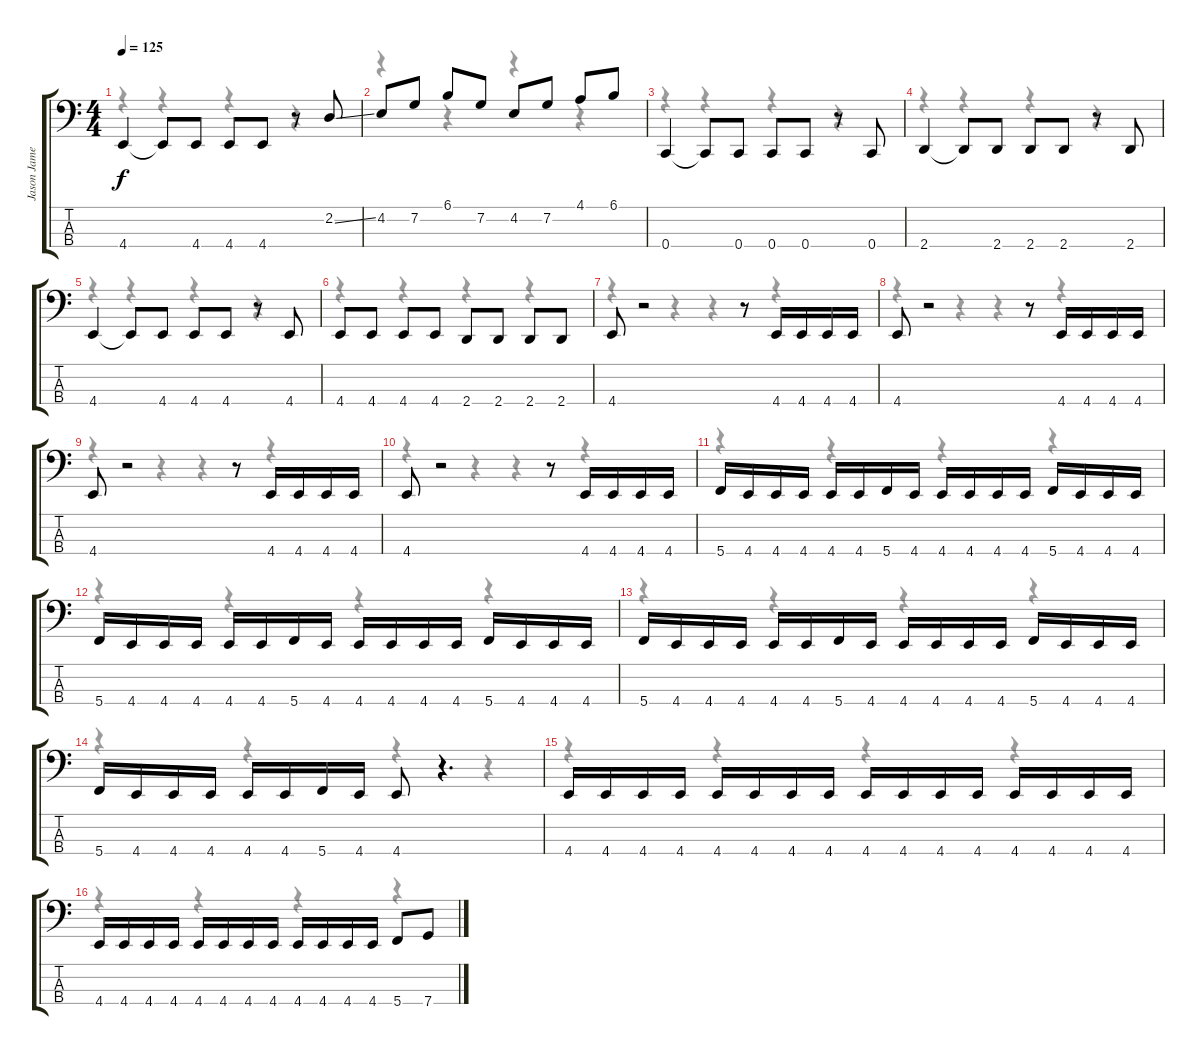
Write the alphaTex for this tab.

\track ("Jason James" "Jason Jame") {solo instrument electricbasspick}
\staff {score tabs}
\tuning (F2 C2 G1 C1) {hide}
\voice
\ts (4 4)
\tempo 125
\clef f4
\ks c
4.4.4{dy f} 4.4{t}.8 4.4.8 4.4.8 4.4.8 r.8 2.2{ss}.8 |
4.2.8 7.2.8 6.1.8 7.2.8 4.2.8 7.2.8 4.1.8 6.1.8 |
0.4.4 0.4{t}.8 0.4.8 0.4.8 0.4.8 r.8 0.4.8 |
2.4.4 2.4{t}.8 2.4.8 2.4.8 2.4.8 r.8 2.4.8 |
4.4.4 4.4{t}.8 4.4.8 4.4.8 4.4.8 r.8 4.4.8 |
4.4.8 4.4.8 4.4.8 4.4.8 2.4.8 2.4.8 2.4.8 2.4.8 |
4.4.8 r.2 r.8 4.4.16 4.4.16 4.4.16 4.4.16 |
4.4.8 r.2 r.8 4.4.16 4.4.16 4.4.16 4.4.16 |
4.4.8 r.2 r.8 4.4.16 4.4.16 4.4.16 4.4.16 |
4.4.8 r.2 r.8 4.4.16 4.4.16 4.4.16 4.4.16 |
5.4.16 4.4.16 4.4.16 4.4.16 4.4.16 4.4.16 5.4.16 4.4.16 4.4.16 4.4.16 4.4.16 4.4.16 5.4.16 4.4.16 4.4.16 4.4.16 |
5.4.16 4.4.16 4.4.16 4.4.16 4.4.16 4.4.16 5.4.16 4.4.16 4.4.16 4.4.16 4.4.16 4.4.16 5.4.16 4.4.16 4.4.16 4.4.16 |
5.4.16 4.4.16 4.4.16 4.4.16 4.4.16 4.4.16 5.4.16 4.4.16 4.4.16 4.4.16 4.4.16 4.4.16 5.4.16 4.4.16 4.4.16 4.4.16 |
5.4.16 4.4.16 4.4.16 4.4.16 4.4.16 4.4.16 5.4.16 4.4.16 4.4.8 r.4{d} |
4.4.16 4.4.16 4.4.16 4.4.16 4.4.16 4.4.16 4.4.16 4.4.16 4.4.16 4.4.16 4.4.16 4.4.16 4.4.16 4.4.16 4.4.16 4.4.16 |
4.4.16 4.4.16 4.4.16 4.4.16 4.4.16 4.4.16 4.4.16 4.4.16 4.4.16 4.4.16 4.4.16 4.4.16 5.4.8 7.4.8
\voice
\clef f4
\ottava regular
\simile none
\ks c
r.4{dy f} r.4 r.4 r.4 |
r.4 r.4 r.4 r.4 |
r.4 r.4 r.4 r.4 |
r.4 r.4 r.4 r.4 |
r.4 r.4 r.4 r.4 |
r.4 r.4 r.4 r.4 |
r.4 r.4 r.4 r.4 |
r.4 r.4 r.4 r.4 |
r.4 r.4 r.4 r.4 |
r.4 r.4 r.4 r.4 |
r.4 r.4 r.4 r.4 |
r.4 r.4 r.4 r.4 |
r.4 r.4 r.4 r.4 |
r.4 r.4 r.4 r.4 |
r.4 r.4 r.4 r.4 |
r.4 r.4 r.4 r.4
